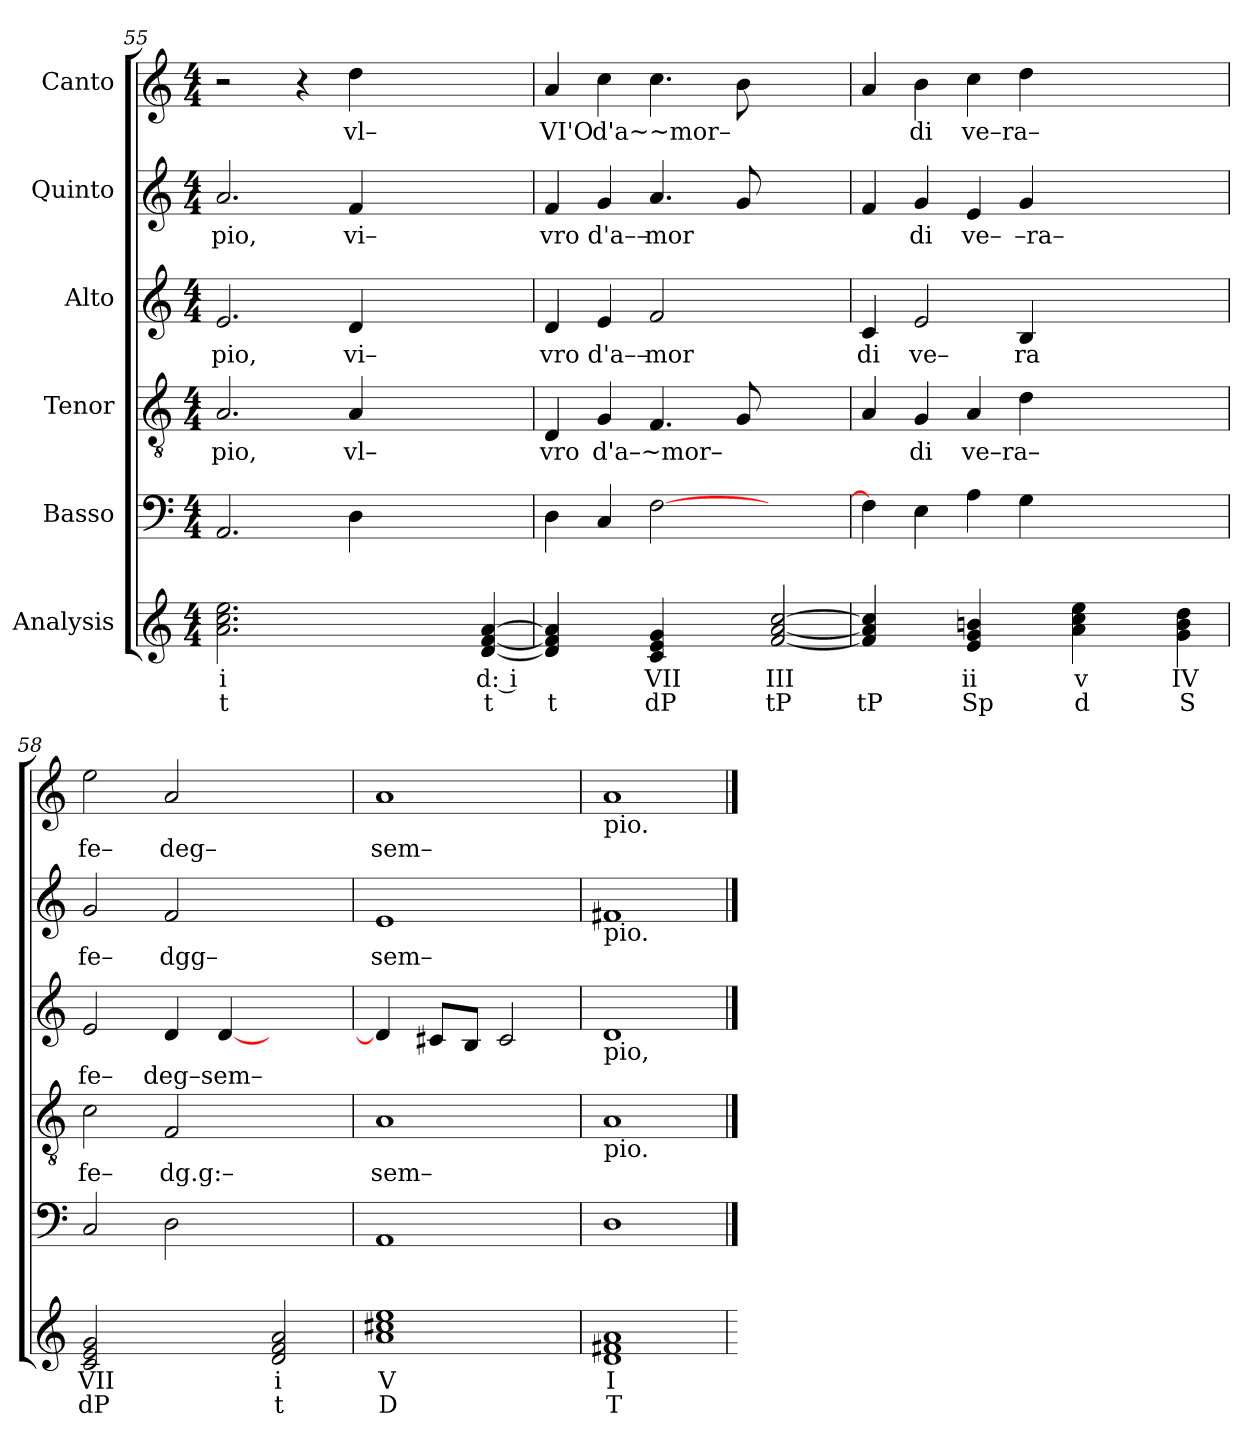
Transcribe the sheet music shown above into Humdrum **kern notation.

**kern	**text	**text	**kern	**kern	**text	**kern	**text	**kern	**text	**kern	**text
*part6	*part6	*part6	*part5	*part4	*part4	*part3	*part3	*part2	*part2	*part1	*part1
*staff6	*staff6	*staff6	*staff5	*staff4	*staff4	*staff3	*staff3	*staff2	*staff2	*staff1	*staff1
*I"Analysis	*	*	*I"Basso	*I"Tenor	*	*I"Alto	*	*I"Quinto	*	*I"Canto	*
*	*	*	*clefF4	*clefGv2	*	*clefG2	*	*clefG2	*	*clefG2	*
*k[]	*	*	*k[]	*k[]	*	*k[]	*	*k[]	*	*k[]	*
*M4/4	*	*	*M4/4	*M4/4	*	*M4/4	*	*M4/4	*	*M4/4	*
=55	=55	=55	=55	=55	=55	=55	=55	=55	=55	=55	=55
!	!	!	!	!	!LO:LY:b	!	!	!	!	!	!
!	!	!	!	!	!	!	!LO:LY:b	!	!	!	!
!	!	!	!	!	!	!	!	!	!LO:LY:b	!	!
2.a 2.cc 2.ee	i	t	2.AA/	2.A/	pio,	2.e/	pio,	2.a/	pio,	2r	.
.	.	.	.	.	.	.	.	.	.	4r	.
!	!	!	!	!	!LO:LY:b	!	!	!	!	!	!
!	!	!	!	!	!	!	!LO:LY:b	!	!	!	!
!	!	!	!	!	!	!	!	!	!LO:LY:b	!	!
!	!	!	!	!	!	!	!	!	!	!	!LO:LY:b
2.ryy	.	.	4D\	4A/	vl–	4d/	vi–	4f/	vi–	4dd\	vl–
.	.	.	2.ryy	2.ryy	.	2.ryy	.	2.ryy	.	2.ryy	.
[4d [4f [4a	d: i	t	.	.	.	.	.	.	.	.	.
=56	=56	=56	=56	=56	=56	=56	=56	=56	=56	=56	=56
!	!	!	!	!	!LO:LY:b	!	!	!	!	!	!
!	!	!	!	!	!	!	!LO:LY:b	!	!	!	!
!	!	!	!	!	!	!	!	!	!LO:LY:b	!	!
!	!	!	!	!	!	!	!	!	!	!	!LO:LY:b
4d] 4f] 4a]	.	t	4D\	4D/	vro	4d/	vro	4f/	vro	4a/	VI'O
!	!	!	!	!	!LO:LY:b	!	!	!	!	!	!
!	!	!	!	!	!	!	!LO:LY:b	!	!	!	!
!	!	!	!	!	!	!	!	!	!LO:LY:b	!	!
!	!	!	!	!	!	!	!	!	!	!	!LO:LY:b
4ryy	.	.	4C/	4G/	d'a–~mor–	4e/	d'a––	4g/	d'a––	4cc\	d'a~~mor–
!	!	!	!	!	!	!	!LO:LY:b	!	!	!	!
!	!	!	!	!	!	!	!	!	!LO:LY:b	!	!
4c 4e 4g	VII	dP	[2F\	4.F/	.	2f/	mor	4.a/	mor	4.cc\	.
4ryy	.	.	.	.	.	.	.	.	.	.	.
.	.	.	.	8G/	.	.	.	8g/	.	8b\	.
[2f [2a [2cc	III	tP	2ryy	2ryy	.	2ryy	.	2ryy	.	2ryy	.
=57	=57	=57	=57	=57	=57	=57	=57	=57	=57	=57	=57
!	!	!	!	!	!	!	!LO:LY:b	!	!	!	!
4f] 4a] 4cc]	.	tP	4F\]	4A/	.	4c/	di	4f/	.	4a/	.
!	!	!	!	!	!LO:LY:b	!	!	!	!	!	!
!	!	!	!	!	!	!	!LO:LY:b	!	!	!	!
!	!	!	!	!	!	!	!	!	!LO:LY:b	!	!
!	!	!	!	!	!	!	!	!	!	!	!LO:LY:b
4ryy	.	.	4E\	4G/	di	2e/	ve–	4g/	di	4b\	di
!	!	!	!	!	!LO:LY:b	!	!	!	!	!	!
!	!	!	!	!	!	!	!	!	!LO:LY:b	!	!
!	!	!	!	!	!	!	!	!	!	!	!LO:LY:b
4e 4g 4bn	ii	Sp	4A\	4A/	ve–ra–	.	.	4e/	ve–	4cc\	ve–ra–
!	!	!	!	!	!	!	!LO:LY:b	!	!	!	!
!	!	!	!	!	!	!	!	!	!LO:LY:b	!	!
4ryy	.	.	4G\	4d\	.	4B/	ra	4g/	–ra–	4dd\	.
4a 4cc 4ee	v	d	2.ryy	2.ryy	.	2.ryy	.	2.ryy	.	2.ryy	.
4ryy	.	.	.	.	.	.	.	.	.	.	.
4g 4b 4dd	IV	S	.	.	.	.	.	.	.	.	.
=58	=58	=58	=58	=58	=58	=58	=58	=58	=58	=58	=58
!	!	!	!	!	!LO:LY:b	!	!	!	!	!	!
!	!	!	!	!	!	!	!LO:LY:b	!	!	!	!
!	!	!	!	!	!	!	!	!	!LO:LY:b	!	!
!	!	!	!	!	!	!	!	!	!	!	!LO:LY:b
2c 2e 2g	VII	dP	2C/	2c\	fe–	2e/	fe–	2g/	fe–	2ee\	fe–
!	!	!	!	!	!LO:LY:b	!	!	!	!	!	!
!	!	!	!	!	!	!	!LO:LY:b	!	!	!	!
!	!	!	!	!	!	!	!	!	!LO:LY:b	!	!
!	!	!	!	!	!	!	!	!	!	!	!LO:LY:b
2ryy	.	.	2D\	2F/	dg.g:–	4d/	deg–sem–	2f/	dgg–	2a/	deg–
.	.	.	.	.	.	[4d/	.	.	.	.	.
2d 2f 2a	i	t	2ryy	2ryy	.	2ryy	.	2ryy	.	2ryy	.
=59	=59	=59	=59	=59	=59	=59	=59	=59	=59	=59	=59
!	!	!	!	!	!LO:LY:b	!	!	!	!	!	!
!	!	!	!	!	!	!	!	!	!LO:LY:b	!	!
!	!	!	!	!	!	!	!	!	!	!	!LO:LY:b
1a 1cc#X 1ee	V	D	1AA	1A	sem–	4d/]	.	1e	sem–	1a	sem–
.	.	.	.	.	.	8c#X/L	.	.	.	.	.
.	.	.	.	.	.	8B/J	.	.	.	.	.
.	.	.	.	.	.	2c#/	.	.	.	.	.
=60	=60	=60	=60	=60	=60	=60	=60	=60	=60	=60	=60
!	!	!	!	!	!	!	!	!	!	!LO:TX:b:t=pio.	!
!	!	!	!	!	!	!	!	!LO:TX:b:t=pio.	!	!	!
!	!	!	!	!	!	!LO:TX:b:t=pio,	!	!	!	!	!
!	!	!	!	!LO:TX:b:t=pio.	!	!	!	!	!	!	!
1d 1f#X 1a	I	T	1D	1A	.	1d	.	1f#X	.	1a	.
=	==	==	==	==	==	==	==	==	==	==	==
*-	*-	*-	*-	*-	*-	*-	*-	*-	*-	*-	*-
